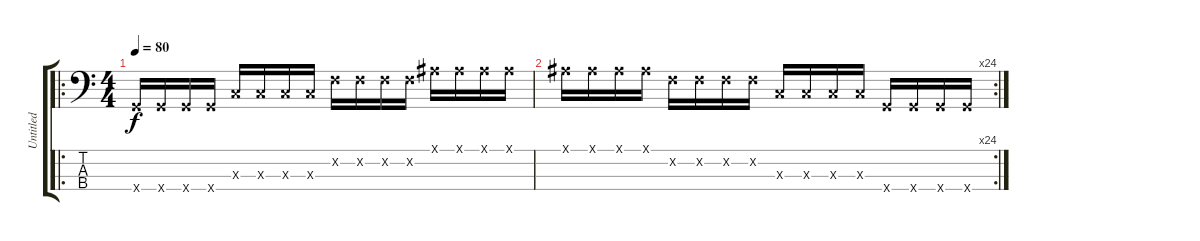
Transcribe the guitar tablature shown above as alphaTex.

\track ("Untitled" "Untitled") {instrument electricbassfinger}
\staff {score tabs}
\tuning (G2 D2 A1 E1) {hide}
\ro
\ts (4 4)
\tempo 80
\clef f4
\ks c
3.4{x}.16{dy f instrument electricbassfinger} 3.4{x}.16 3.4{x}.16 3.4{x}.16 3.3{x}.16 3.3{x}.16 3.3{x}.16 3.3{x}.16 3.2{x}.16 3.2{x}.16 3.2{x}.16 3.2{x}.16 3.1{x}.16 3.1{x}.16 3.1{x}.16 3.1{x}.16 |
\rc 24
3.1{x}.16 3.1{x}.16 3.1{x}.16 3.1{x}.16 3.2{x}.16 3.2{x}.16 3.2{x}.16 3.2{x}.16 3.3{x}.16 3.3{x}.16 3.3{x}.16 3.3{x}.16 3.4{x}.16 3.4{x}.16 3.4{x}.16 3.4{x}.16
